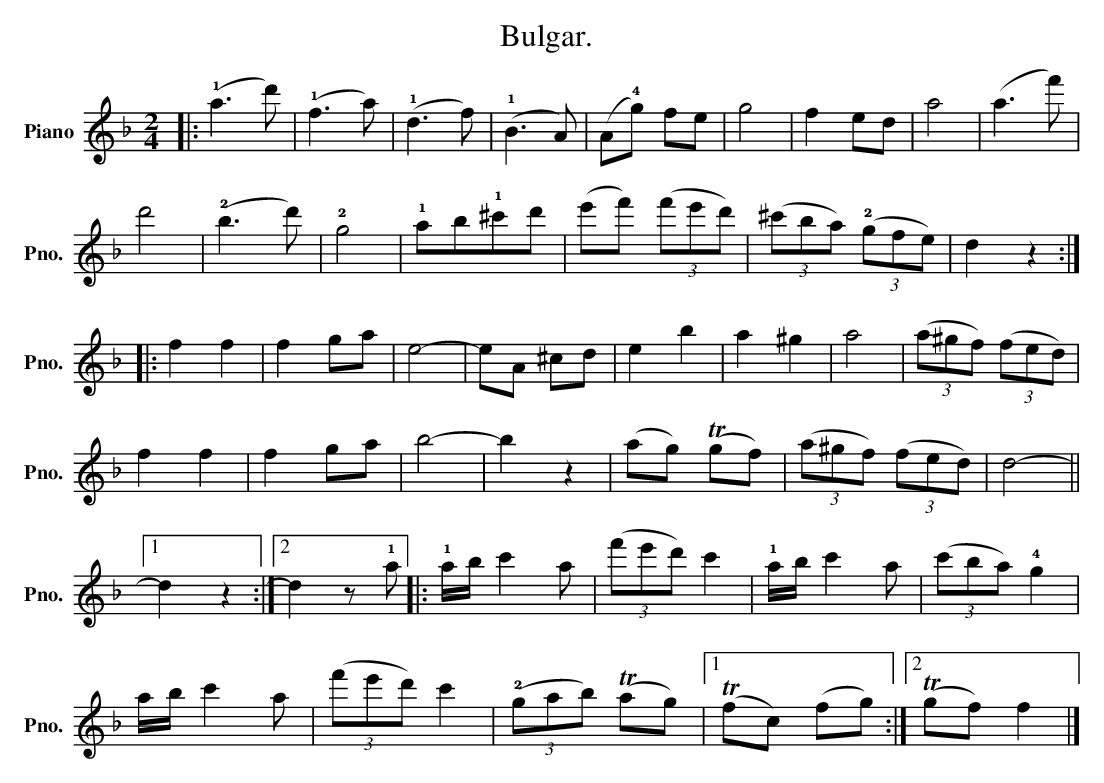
X:1
T:Bulgar.
L:1/8
M:2/4
K:Dmin
V:1 treble nm="Piano" snm="Pno."
V:1
|: (!1!a3 d') | (!1!f3 a) | (!1!d3 f) | (!1!B3 A) | (A!4!g) fe | g4 | f2 ed | a4 | (a3 f') |$ d'4 | %10
 (!2!b3 d') | !2!g4 | !1!ab!1!^c'd' | (e'f') (3(f'e'd') | (3(^c'ba) (3(!2!gfe) | d2 z2 ::$ f2 f2 | %17
 f2 ga | e4- | eA ^cd | e2 b2 | a2 ^g2 | a4 | (3(a^gf) (3(fed) |$ f2 f2 | f2 ga | b4- | b2 z2 | %28
 (ag) (Tgf) | (3(a^gf) (3(fed) | d4- ||1$ d2 z2 :|2 d2 z !1!a |: !1!a/b/ c'2 a | (3(f'e'd') c'2 | %35
 !1!a/b/ c'2 a | (3(c'ba) !4!g2 |$ a/b/ c'2 a | (3(f'e'd') c'2 | (3(!2!gab) (Tag) |1 (Tfc) (fg) :|2 %41
 (Tgf) f2 |] %42
